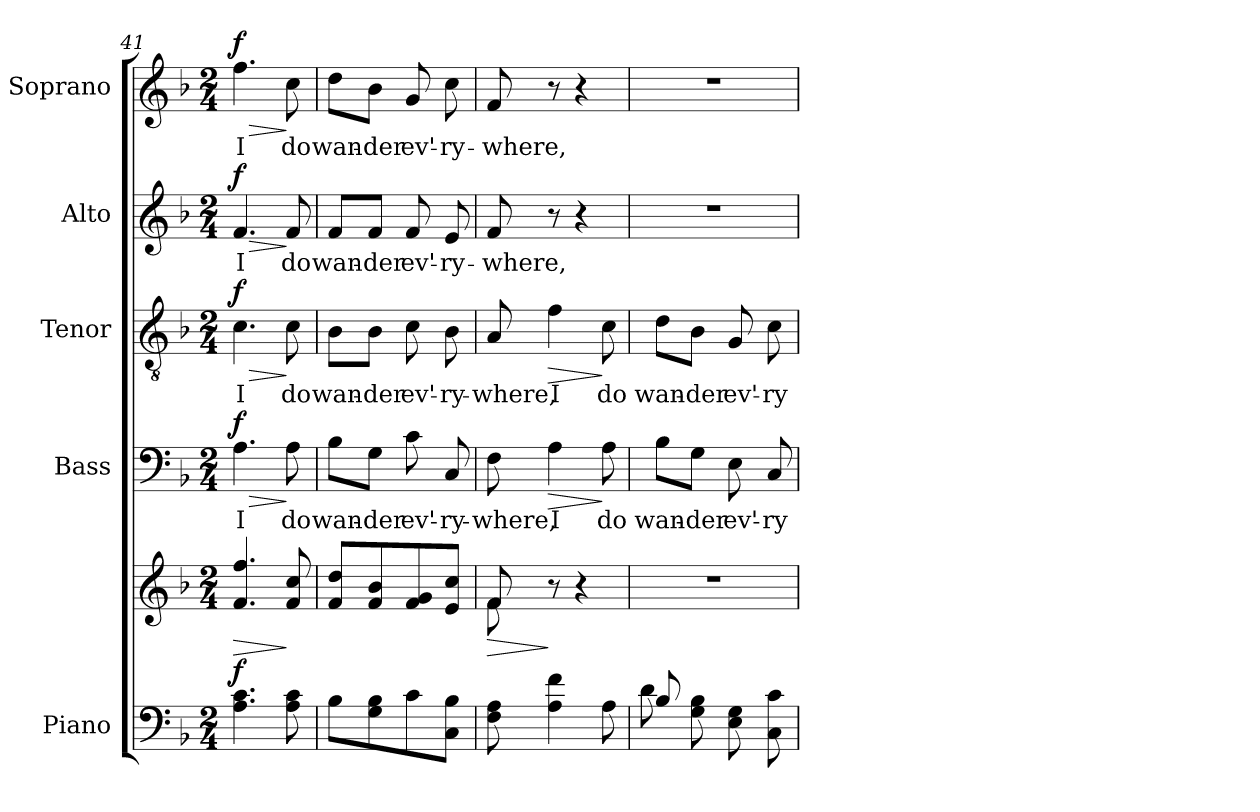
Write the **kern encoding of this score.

**kern	**kern	**dynam	**kern	**text	**dynam	**kern	**text	**dynam	**kern	**text	**dynam	**kern	**text	**dynam
*part5	*part5	*part5	*part4	*part4	*part4	*part3	*part3	*part3	*part2	*part2	*part2	*part1	*part1	*part1
*staff6	*staff5	*staff5/6	*staff4	*staff4	*staff4	*staff3	*staff3	*staff3	*staff2	*staff2	*staff2	*staff1	*staff1	*staff1
*I"Piano	*	*	*I"Bass	*	*	*I"Tenor	*	*	*I"Alto	*	*	*I"Soprano	*	*
*I'Pno.	*	*	*I'B.	*	*	*I'T.	*	*	*I'A.	*	*	*I'S.	*	*
*clefF4	*clefG2	*	*clefF4	*	*	*clefGv2	*	*	*clefG2	*	*	*clefG2	*	*
*	*	*	*	*	*	*ITrd7c12	*	*	*	*	*	*	*	*
*k[b-]	*k[b-]	*	*k[b-]	*	*	*k[b-]	*	*	*k[b-]	*	*	*k[b-]	*	*
*F:	*F:	*	*F:	*	*	*F:	*	*	*F:	*	*	*F:	*	*
*M2/4	*M2/4	*	*M2/4	*	*	*M2/4	*	*	*M2/4	*	*	*M2/4	*	*
=41	=41	=41	=41	=41	=41	=41	=41	=41	=41	=41	=41	=41	=41	=41
!	!	!LO:HP:b	!	!	!	!	!	!	!	!	!	!	!	!
!	!	!	!	!LO:LY:b:color=#000000	!LO:HP:b	!	!	!	!	!	!	!	!	!
!	!	!	!	!	!	!	!LO:LY:b:color=#000000	!LO:HP:b	!	!	!	!	!	!
!	!	!	!	!	!	!	!	!	!	!LO:LY:b:color=#000000	!LO:HP:b	!	!	!
!	!	!	!	!	!	!	!	!	!	!	!	!	!LO:LY:b:color=#000000	!LO:HP:b
4.Ai\ 4.ci	4.fi/ 4.ffi	> f	4.Ai\	I	> f	4.Ci\	I	> f	4.fi/	I	> f	4.ffi\	I	> f
!	!	!	!	!LO:LY:b:color=#000000	!	!	!	!	!	!	!	!	!	!
!	!	!	!	!	!	!	!LO:LY:b:color=#000000	!	!	!	!	!	!	!
!	!	!	!	!	!	!	!	!	!	!LO:LY:b:color=#000000	!	!	!	!
!	!	!	!	!	!	!	!	!	!	!	!	!	!LO:LY:b:color=#000000	!
8Ai\ 8ci	8fi/ 8cci	]	8Ai\	do	]	8Ci\	do	]	8fi/	do	]	8cci\	do	]
=42	=42	=42	=42	=42	=42	=42	=42	=42	=42	=42	=42	=42	=42	=42
!	!	!	!	!LO:LY:b:color=#000000	!	!	!	!	!	!	!	!	!	!
!	!	!	!	!	!	!	!LO:LY:b:color=#000000	!	!	!	!	!	!	!
!	!	!	!	!	!	!	!	!	!	!LO:LY:b:color=#000000	!	!	!	!
!	!	!	!	!	!	!	!	!	!	!	!	!	!LO:LY:b:color=#000000	!
8B-i\L	8fi/ 8ddiL	.	8B-i\L	wan-	.	8BB-i\L	wan-	.	8fi/L	wan-	.	8ddi\L	wan-	.
!	!	!	!	!LO:LY:b:color=#000000	!	!	!	!	!	!	!	!	!	!
!	!	!	!	!	!	!	!LO:LY:b:color=#000000	!	!	!	!	!	!	!
!	!	!	!	!	!	!	!	!	!	!LO:LY:b:color=#000000	!	!	!	!
!	!	!	!	!	!	!	!	!	!	!	!	!	!LO:LY:b:color=#000000	!
8Gi\ 8B-i	8fi/ 8b-i	.	8Gi\J	-der	.	8BB-i\J	-der	.	8fi/J	-der	.	8b-i\J	-der	.
!	!	!	!	!LO:LY:b:color=#000000	!	!	!	!	!	!	!	!	!	!
!	!	!	!	!	!	!	!LO:LY:b:color=#000000	!	!	!	!	!	!	!
!	!	!	!	!	!	!	!	!	!	!LO:LY:b:color=#000000	!	!	!	!
!	!	!	!	!	!	!	!	!	!	!	!	!	!LO:LY:b:color=#000000	!
8ci\	8fi/ 8gi	.	8ci\	ev'-	.	8Ci\	ev'-	.	8fi/	ev'-	.	8gi/	ev'-	.
!	!	!	!	!LO:LY:b:color=#000000	!	!	!	!	!	!	!	!	!	!
!	!	!	!	!	!	!	!LO:LY:b:color=#000000	!	!	!	!	!	!	!
!	!	!	!	!	!	!	!	!	!	!LO:LY:b:color=#000000	!	!	!	!
!	!	!	!	!	!	!	!	!	!	!	!	!	!LO:LY:b:color=#000000	!
8Ci\ 8B-iJ	8ei/ 8cciJ	.	8Ci/	-ry-	.	8BB-i\	-ry-	.	8ei/	-ry-	.	8cci\	-ry-	.
=43	=43	=43	=43	=43	=43	=43	=43	=43	=43	=43	=43	=43	=43	=43
*	*^	*	*	*	*	*	*	*	*	*	*	*	*	*
!	!	!	!LO:HP:b	!	!	!	!	!	!	!	!	!	!	!	!
!	!	!	!	!	!LO:LY:b:color=#000000	!	!	!	!	!	!	!	!	!	!
!	!	!	!	!	!	!	!	!LO:LY:b:color=#000000	!	!	!	!	!	!	!
!	!	!	!	!	!	!	!	!	!	!	!LO:LY:b:color=#000000	!	!	!	!
!	!	!	!	!	!	!	!	!	!	!	!	!	!	!LO:LY:b:color=#000000	!
8Fi\ 8Ai	8fi/	8fi\	>	8Fi\	-where,	.	8AAi/	-where,	.	8fi/	-where,	.	8fi/	-where,	.
!	!	!	!	!	!LO:LY:b:color=#000000	!LO:HP:b	!	!	!	!	!	!	!	!	!
!	!	!	!	!	!	!	!	!LO:LY:b:color=#000000	!LO:HP:b	!	!	!	!	!	!
4Ai\ 4fi	8r	4.ryy	]	4Ai\	I	>	4Fi\	I	>	8r	.	.	8r	.	.
.	4r	.	.	.	.	.	.	.	.	4r	.	.	4r	.	.
!	!	!	!	!	!LO:LY:b:color=#000000	!	!	!	!	!	!	!	!	!	!
!	!	!	!	!	!	!	!	!LO:LY:b:color=#000000	!	!	!	!	!	!	!
8Ai\	.	.	.	8Ai\	do	]	8Ci\	do	]	.	.	.	.	.	.
*	*v	*v	*	*	*	*	*	*	*	*	*	*	*	*	*
=44	=44	=44	=44	=44	=44	=44	=44	=44	=44	=44	=44	=44	=44	=44
*^	*	*	*	*	*	*	*	*	*	*	*	*	*	*
!	!	!LO:N:vis=1	!	!	!	!	!	!	!	!	!	!	!	!	!
!	!	!	!	!	!LO:LY:b:color=#000000	!	!	!	!	!	!	!	!	!	!
!	!	!	!	!	!	!	!	!LO:LY:b:color=#000000	!	!LO:N:vis=1	!	!	!LO:N:vis=1	!	!
8B-i/	8di\	2r	.	8B-i\L	wan-	.	8Di\L	wan-	.	2r	.	.	2r	.	.
!	!	!	!	!	!LO:LY:b:color=#000000	!	!	!	!	!	!	!	!	!	!
!	!	!	!	!	!	!	!	!LO:LY:b:color=#000000	!	!	!	!	!	!	!
4.ryy	8Gi\ 8B-i	.	.	8Gi\J	-der	.	8BB-i\J	-der	.	.	.	.	.	.	.
!	!	!	!	!	!LO:LY:b:color=#000000	!	!	!	!	!	!	!	!	!	!
!	!	!	!	!	!	!	!	!LO:LY:b:color=#000000	!	!	!	!	!	!	!
.	8Ei\ 8Gi	.	.	8Ei\	ev'-	.	8GGi/	ev'-	.	.	.	.	.	.	.
!	!	!	!	!	!LO:LY:b:color=#000000	!	!	!	!	!	!	!	!	!	!
!	!	!	!	!	!	!	!	!LO:LY:b:color=#000000	!	!	!	!	!	!	!
.	8Ci\ 8ci	.	.	8Ci/	-ry-	.	8Ci\	-ry-	.	.	.	.	.	.	.
*v	*v	*	*	*	*	*	*	*	*	*	*	*	*	*	*
=	=	=	=	=	=	=	=	=	=	=	=	=	=	=
*-	*-	*-	*-	*-	*-	*-	*-	*-	*-	*-	*-	*-	*-	*-
